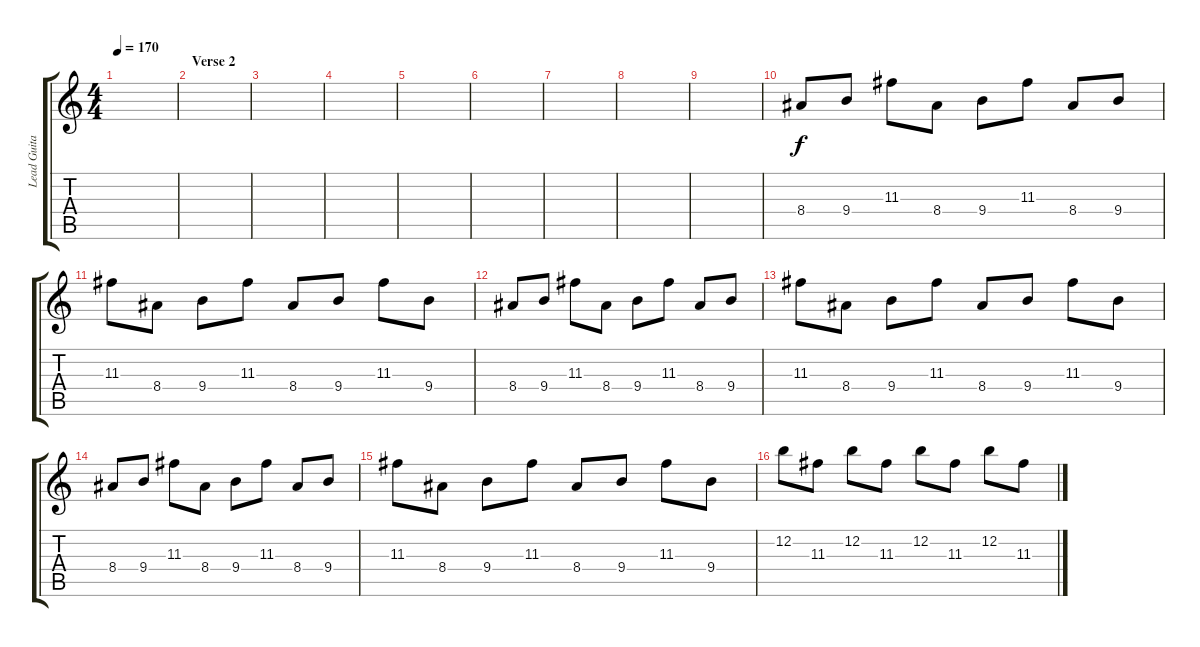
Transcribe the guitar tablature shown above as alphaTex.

\track ("Lead Guitar" "Lead Guita") {instrument overdrivenguitar}
\staff {score tabs}
\tuning (E4 B3 G3 D3 A2 E2) {hide}
\ts (4 4)
\tempo 170
\clef g2
\ks c
|
\section ("" "Verse 2")
|
|
|
|
|
|
|
|
8.4.8 9.4.8 11.3.8 8.4.8 9.4.8 11.3.8 8.4.8 9.4.8 |
11.3.8 8.4.8 9.4.8 11.3.8 8.4.8 9.4.8 11.3.8 9.4.8 |
8.4.8 9.4.8 11.3.8 8.4.8 9.4.8 11.3.8 8.4.8 9.4.8 |
11.3.8 8.4.8 9.4.8 11.3.8 8.4.8 9.4.8 11.3.8 9.4.8 |
8.4.8 9.4.8 11.3.8 8.4.8 9.4.8 11.3.8 8.4.8 9.4.8 |
11.3.8 8.4.8 9.4.8 11.3.8 8.4.8 9.4.8 11.3.8 9.4.8 |
12.2.8 11.3.8 12.2.8 11.3.8 12.2.8 11.3.8 12.2.8 11.3.8
